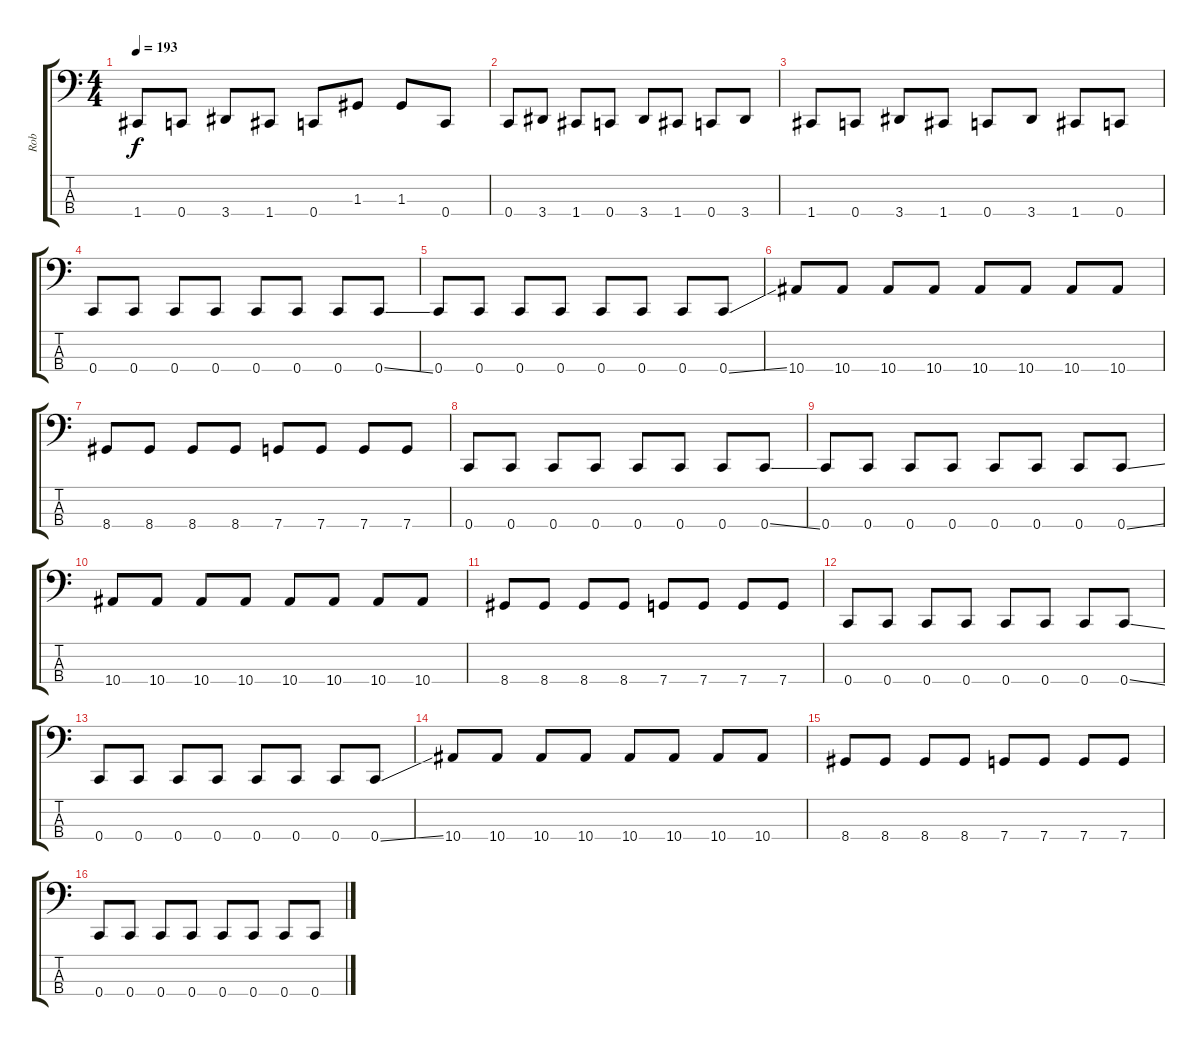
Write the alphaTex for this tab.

\track ("Rob" "Rob") {instrument electricbassfinger}
\staff {score tabs}
\tuning (F2 C2 G1 C1) {hide}
\ts (4 4)
\tempo 193
\clef f4
\ks c
1.4.8{dy f} 0.4.8 3.4.8 1.4.8 0.4.8 1.3.8 1.3.8 0.4.8 |
0.4.8 3.4.8 1.4.8 0.4.8 3.4.8 1.4.8 0.4.8 3.4.8 |
1.4.8 0.4.8 3.4.8 1.4.8 0.4.8 3.4.8 1.4.8 0.4.8 |
0.4.8 0.4.8 0.4.8 0.4.8 0.4.8 0.4.8 0.4.8 0.4{ss}.8 |
0.4.8 0.4.8 0.4.8 0.4.8 0.4.8 0.4.8 0.4.8 0.4{ss}.8 |
10.4.8 10.4.8 10.4.8 10.4.8 10.4.8 10.4.8 10.4.8 10.4.8 |
8.4.8 8.4.8 8.4.8 8.4.8 7.4.8 7.4.8 7.4.8 7.4.8 |
0.4.8 0.4.8 0.4.8 0.4.8 0.4.8 0.4.8 0.4.8 0.4{ss}.8 |
0.4.8 0.4.8 0.4.8 0.4.8 0.4.8 0.4.8 0.4.8 0.4{ss}.8 |
10.4.8 10.4.8 10.4.8 10.4.8 10.4.8 10.4.8 10.4.8 10.4.8 |
8.4.8 8.4.8 8.4.8 8.4.8 7.4.8 7.4.8 7.4.8 7.4.8 |
0.4.8 0.4.8 0.4.8 0.4.8 0.4.8 0.4.8 0.4.8 0.4{ss}.8 |
0.4.8 0.4.8 0.4.8 0.4.8 0.4.8 0.4.8 0.4.8 0.4{ss}.8 |
10.4.8 10.4.8 10.4.8 10.4.8 10.4.8 10.4.8 10.4.8 10.4.8 |
8.4.8 8.4.8 8.4.8 8.4.8 7.4.8 7.4.8 7.4.8 7.4.8 |
0.4.8 0.4.8 0.4.8 0.4.8 0.4.8 0.4.8 0.4.8 0.4{ss}.8
